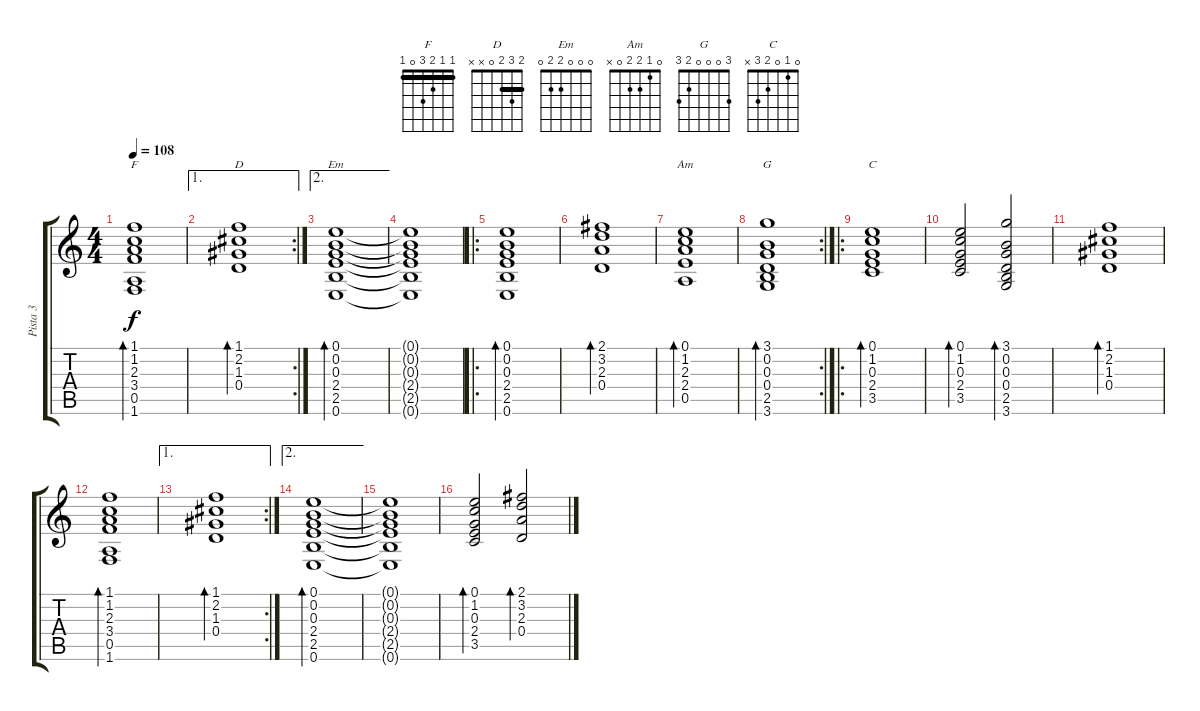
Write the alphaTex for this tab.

\track ("Pista 3" "Pista 3") {instrument electricguitarjazz}
\staff {score tabs}
\tuning (E4 B3 G3 D3 A2 E2) {hide}
\chord ("F" 1 1 2 3 0 1) {barre 1}
\chord ("D" 2 3 2 0 x x) {barre 2}
\chord ("Em" 0 0 0 2 2 0)
\chord ("Am" 0 1 2 2 0 x)
\chord ("G" 3 0 0 0 2 3)
\chord ("C" 0 1 0 2 3 x)
\ts (4 4)
\tempo 108
\clef g2
\ks c
(1.1 1.2 2.3 3.4 0.5 1.6).1{bd 240 ch "F" dy f} |
\ae 1
\rc 2
(1.1 2.2 1.3 0.4).1{bd 240 ch "D"} |
\ae 2
(0.1 0.2 0.3 2.4 2.5 0.6).1{bd 240 ch "Em"} |
(0.1{t} 0.2{t} 0.3{t} 2.4{t} 2.5{t} 0.6{t}).1 |
\ro
(0.1 0.2 0.3 2.4 2.5 0.6).1{bd 240} |
(2.1 3.2 2.3 0.4).1{bd 240} |
(0.1 1.2 2.3 2.4 0.5).1{bd 240 ch "Am"} |
\rc 2
(3.1 0.2 0.3 0.4 2.5 3.6).1{bd 240 ch "G"} |
\ro
(0.1 1.2 0.3 2.4 3.5).1{bd 240 ch "C"} |
(0.1 1.2 0.3 2.4 3.5).2{bd 240} (3.1 0.2 0.3 0.4 2.5 3.6).2{bd 240} |
(1.1 2.2 1.3 0.4).1{bd 240} |
(1.1 1.2 2.3 3.4 0.5 1.6).1{bd 240} |
\ae 1
\rc 2
(1.1 2.2 1.3 0.4).1{bd 240} |
\ae 2
(0.1 0.2 0.3 2.4 2.5 0.6).1{bd 240} |
(0.1{t} 0.2{t} 0.3{t} 2.4{t} 2.5{t} 0.6{t}).1 |
(0.1 1.2 0.3 2.4 3.5).2{bd 240} (2.1 3.2 2.3 0.4).2{bd 240}
